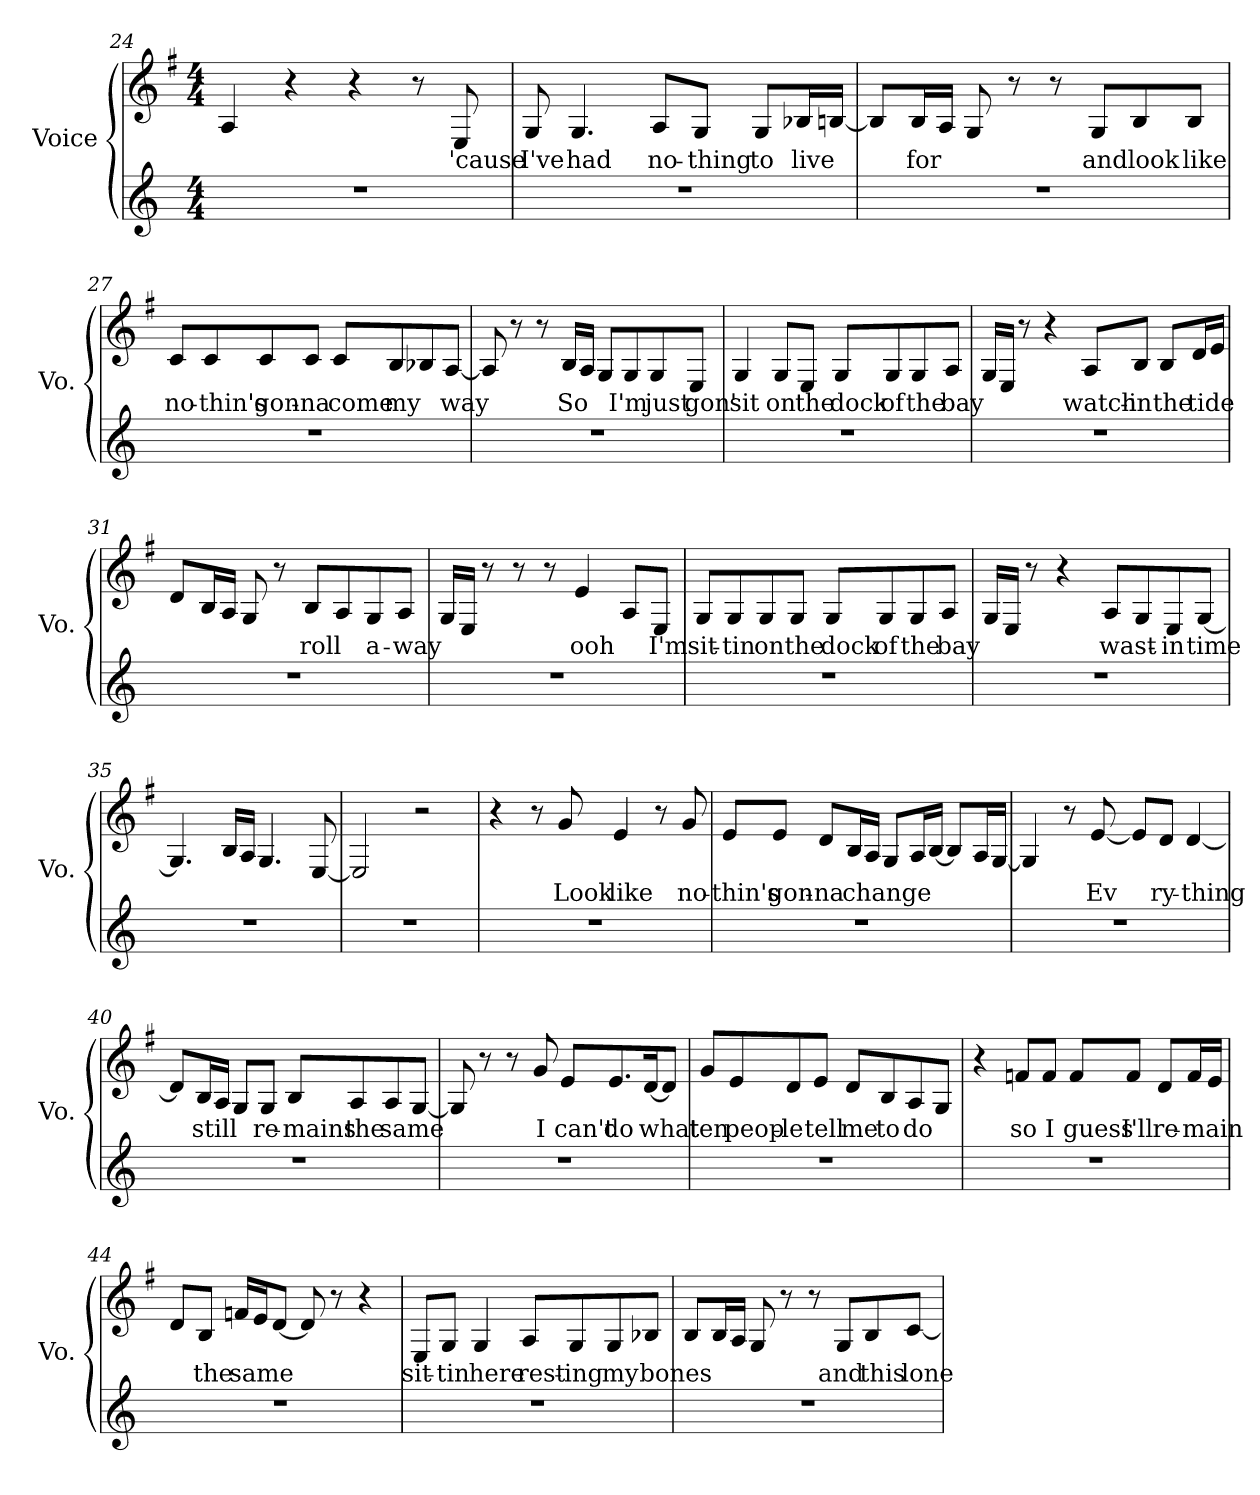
**kern	**kern	**text
*part2	*part1	*part1
*staff2	*staff1	*staff1
*I"Voice	*I"Voice	*
*I'Vo.	*I'Vo.	*
*clefG2	*clefG2	*
*k[]	*k[f#]	*
*M4/4	*M4/4	*
=24	=24	=24
1r	4A/	.
.	4r	.
.	4r	.
.	8r	.
!	!	!LO:LY:b
.	8E/	'cause
=25	=25	=25
!	!	!LO:LY:b
1r	8G/	I've
!	!	!LO:LY:b
.	4.G/	had
!	!	!LO:LY:b
.	8A/L	no-
!	!	!LO:LY:b
.	8G/J	-thing
!	!	!LO:LY:b
.	8G/L	to
!	!	!LO:LY:b
.	16B-X/L	live
.	[16Bn/JJ	.
!!LO:LB:g=z
=26	=26	=26
1r	8B/L]	.
!	!	!LO:LY:b
.	16B/L	for
.	16A/JJ	.
.	8G/	.
.	8r	.
.	8r	.
!	!	!LO:LY:b
.	8G/L	and
!	!	!LO:LY:b
.	8B/	look
!	!	!LO:LY:b
.	8B/J	like
=27	=27	=27
!	!	!LO:LY:b
1r	8c/L	no-
!	!	!LO:LY:b
.	8c/	-thin's
!	!	!LO:LY:b
.	8c/	gon-
!	!	!LO:LY:b
.	8c/J	-na
!	!	!LO:LY:b
.	8c/L	come
!	!	!LO:LY:b
.	8B/	my
.	8B-X/	.
!	!	!LO:LY:b
.	[8A/J	way
!!LO:PB:g=z
=28	=28	=28
1r	8A/]	.
.	8r	.
.	8r	.
!	!	!LO:LY:b
.	16B/LL	So
.	16A/JJ	.
.	8G/L	.
!	!	!LO:LY:b
.	8G/	I'm
!	!	!LO:LY:b
.	8G/	just
!	!	!LO:LY:b
.	8E/J	gon'
=29	=29	=29
!	!	!LO:LY:b
1r	4G/	sit
!	!	!LO:LY:b
.	8G/L	on
!	!	!LO:LY:b
.	8E/J	the
!	!	!LO:LY:b
.	8G/L	dock
!	!	!LO:LY:b
.	8G/	of
!	!	!LO:LY:b
.	8G/	the
!	!	!LO:LY:b
.	8A/J	bay
=30	=30	=30
1r	16G/LL	.
.	16E/JJ	.
.	8r	.
.	4r	.
!	!	!LO:LY:b
.	8A/L	watch-
!	!	!LO:LY:b
.	8B/J	-in
!	!	!LO:LY:b
.	8B/L	the
!	!	!LO:LY:b
.	16d/L	tide
.	16e/JJ	.
!!LO:LB:g=z
=31	=31	=31
1r	8d/L	.
.	16B/L	.
.	16A/JJ	.
.	8G/	.
.	8r	.
!	!	!LO:LY:b
.	8B/L	roll
.	8A/	.
!	!	!LO:LY:b
.	8G/	a-
!	!	!LO:LY:b
.	8A/J	-way
=32	=32	=32
1r	16G/LL	.
.	16E/JJ	.
.	8r	.
.	8r	.
.	8r	.
!	!	!LO:LY:b
.	4e/	ooh
.	8A/L	.
!	!	!LO:LY:b
.	8E/J	I'm
=33	=33	=33
!	!	!LO:LY:b
1r	8G/L	sit-
!	!	!LO:LY:b
.	8G/	-tin
!	!	!LO:LY:b
.	8G/	on
!	!	!LO:LY:b
.	8G/J	the
!	!	!LO:LY:b
.	8G/L	dock
!	!	!LO:LY:b
.	8G/	of
!	!	!LO:LY:b
.	8G/	the
!	!	!LO:LY:b
.	8A/J	bay
!!LO:LB:g=z
=34	=34	=34
1r	16G/LL	.
.	16E/JJ	.
.	8r	.
.	4r	.
!	!	!LO:LY:b
.	8A/L	wast-
.	8G/	.
!	!	!LO:LY:b
.	8E/	-in
!	!	!LO:LY:b
.	[8G/J	time
=35	=35	=35
1r	4.G/]	.
.	16B/LL	.
.	16A/JJ	.
.	4.G/	.
.	[8E/	.
=36	=36	=36
1r	2E/]	.
.	2r	.
=37	=37	=37
1r	4r	.
.	8r	.
!	!	!LO:LY:b
.	8g/	Look
!	!	!LO:LY:b
.	4e/	like
.	8r	.
!	!	!LO:LY:b
.	8g/	no-
!!LO:LB:g=z
=38	=38	=38
!	!	!LO:LY:b
1r	8e/L	-thin's
!	!	!LO:LY:b
.	8e/J	gon-
!	!	!LO:LY:b
.	8d/L	-na
!	!	!LO:LY:b
.	16B/L	change
.	16A/JJ	.
.	8G/L	.
.	16A/L	.
.	[16B/JJ	.
.	8B/L]	.
.	16A/L	.
.	[16G/JJ	.
=39	=39	=39
1r	4G/]	.
.	8r	.
!	!	!LO:LY:b
.	[8e/	Ev
.	8e/L]	.
!	!	!LO:LY:b
.	8d/J	-ry-
!	!	!LO:LY:b
.	[4d/	-thing
=40	=40	=40
1r	8d/L]	.
!	!	!LO:LY:b
.	16B/L	still
.	16A/JJ	.
.	8G/L	.
!	!	!LO:LY:b
.	8G/J	re-
!	!	!LO:LY:b
.	8B/L	-mains
!	!	!LO:LY:b
.	8A/	the
!	!	!LO:LY:b
.	8A/	same
.	[8G/J	.
!!LO:PB:g=z
=41	=41	=41
1r	8G/]	.
.	8r	.
.	8r	.
!	!	!LO:LY:b
.	8g/	I
!	!	!LO:LY:b
.	8e/L	can't
!	!	!LO:LY:b
.	8.e/	do
!	!	!LO:LY:b
.	[16d/K	what
.	8d/J]	.
=42	=42	=42
!	!	!LO:LY:b
1r	8g/L	ten
!	!	!LO:LY:b
.	8e/	peop-
!	!	!LO:LY:b
.	8d/	-le
!	!	!LO:LY:b
.	8e/J	tell
!	!	!LO:LY:b
.	8d/L	me
!	!	!LO:LY:b
.	8B/	to
!	!	!LO:LY:b
.	8A/	do
.	8G/J	.
=43	=43	=43
1r	4r	.
!	!	!LO:LY:b
.	8fn/L	so
!	!	!LO:LY:b
.	8f/J	I
!	!	!LO:LY:b
.	8f/L	guess
!	!	!LO:LY:b
.	8f/J	I'll
!	!	!LO:LY:b
.	8d/L	re-
!	!	!LO:LY:b
.	16f/L	-main
.	16e/JJ	.
!!LO:LB:g=z
=44	=44	=44
1r	8d/L	.
!	!	!LO:LY:b
.	8B/J	the
!	!	!LO:LY:b
.	16fn/LL	same
.	16e/J	.
.	[8d/J	.
.	8d/]	.
.	8r	.
.	4r	.
=45	=45	=45
!	!	!LO:LY:b
1r	8E/L	sit-
!	!	!LO:LY:b
.	8G/J	-tin
!	!	!LO:LY:b
.	4G/	here
!	!	!LO:LY:b
.	8A/L	rest-
!	!	!LO:LY:b
.	8G/	-ing
!	!	!LO:LY:b
.	8G/	my
!	!	!LO:LY:b
.	8B-X/J	bones
=46	=46	=46
1r	8B/L	.
.	16B/L	.
.	16A/JJ	.
.	8G/	.
.	8r	.
.	8r	.
!	!	!LO:LY:b
.	8G/L	and
!	!	!LO:LY:b
.	8B/	this
!	!	!LO:LY:b
.	[8c/J	lone-
=	=	=
*-	*-	*-
